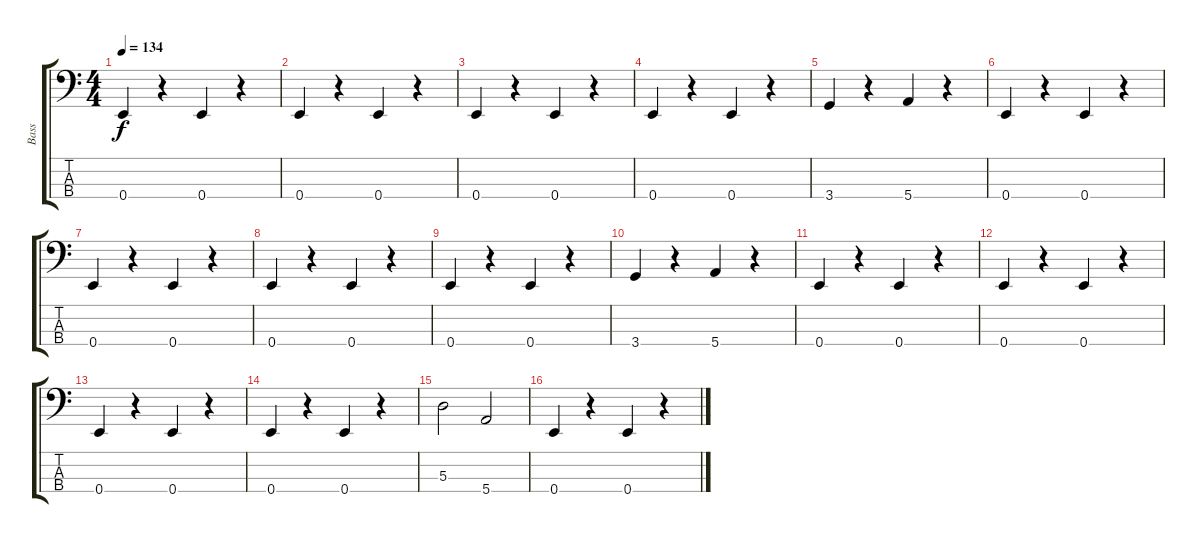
\track ("Bass" "Bass") {instrument electricbassfinger}
\staff {score tabs}
\tuning (G2 D2 A1 E1) {hide}
\ts (4 4)
\tempo 134
\clef f4
\ks c
0.4.4{dy f} r.4 0.4.4 r.4 |
0.4.4 r.4 0.4.4 r.4 |
0.4.4 r.4 0.4.4 r.4 |
0.4.4 r.4 0.4.4 r.4 |
3.4.4 r.4 5.4.4 r.4 |
0.4.4 r.4 0.4.4 r.4 |
0.4.4 r.4 0.4.4 r.4 |
0.4.4 r.4 0.4.4 r.4 |
0.4.4 r.4 0.4.4 r.4 |
3.4.4 r.4 5.4.4 r.4 |
0.4.4 r.4 0.4.4 r.4 |
0.4.4 r.4 0.4.4 r.4 |
0.4.4 r.4 0.4.4 r.4 |
0.4.4 r.4 0.4.4 r.4 |
5.3.2 5.4.2 |
0.4.4 r.4 0.4.4 r.4
